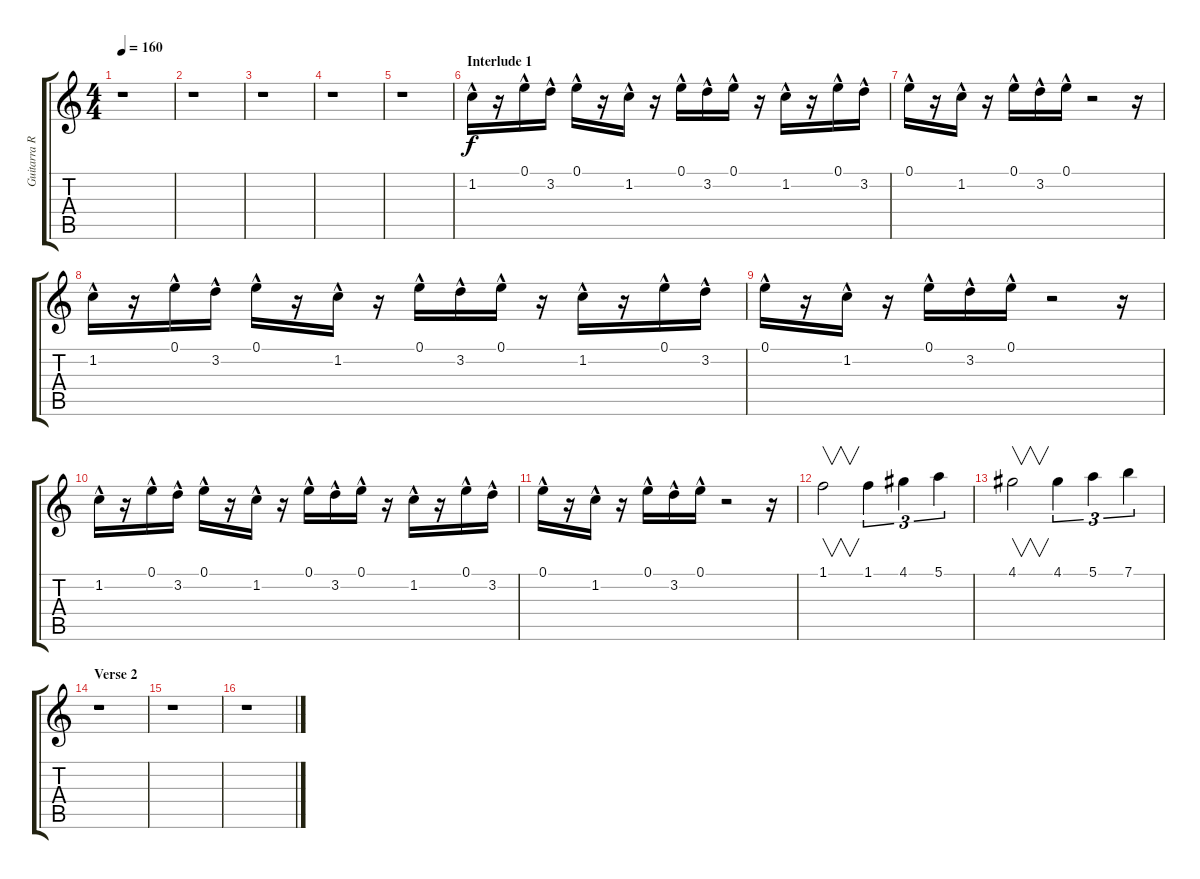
\track ("Guitarra Ritmica (Complemento)" "Guitarra R") {instrument overdrivenguitar}
\staff {score tabs}
\tuning (E4 B3 G3 D3 A2 E2) {hide}
\ts (4 4)
\tempo 160
\clef g2
\ks c
r.1{dy f} |
r.1 |
r.1 |
r.1 |
r.1 |
\section ("" "Interlude 1")
1.2{hac}.16 r.16 0.1{hac}.16 3.2{hac}.16 0.1{hac}.16 r.16 1.2{hac}.16 r.16 0.1{hac}.16 3.2{hac}.16 0.1{hac}.16 r.16 1.2{hac}.16 r.16 0.1{hac}.16 3.2{hac}.16 |
0.1{hac}.16 r.16 1.2{hac}.16 r.16 0.1{hac}.16 3.2{hac}.16 0.1{hac}.16 r.2 r.16 |
1.2{hac}.16 r.16 0.1{hac}.16 3.2{hac}.16 0.1{hac}.16 r.16 1.2{hac}.16 r.16 0.1{hac}.16 3.2{hac}.16 0.1{hac}.16 r.16 1.2{hac}.16 r.16 0.1{hac}.16 3.2{hac}.16 |
0.1{hac}.16 r.16 1.2{hac}.16 r.16 0.1{hac}.16 3.2{hac}.16 0.1{hac}.16 r.2 r.16 |
1.2{hac}.16 r.16 0.1{hac}.16 3.2{hac}.16 0.1{hac}.16 r.16 1.2{hac}.16 r.16 0.1{hac}.16 3.2{hac}.16 0.1{hac}.16 r.16 1.2{hac}.16 r.16 0.1{hac}.16 3.2{hac}.16 |
0.1{hac}.16 r.16 1.2{hac}.16 r.16 0.1{hac}.16 3.2{hac}.16 0.1{hac}.16 r.2 r.16 |
1.1.2{v volume 16} 1.1.4{tu (3 2)} 4.1.4{tu (3 2)} 5.1.4{tu (3 2)} |
4.1.2{v} 4.1.4{tu (3 2)} 5.1.4{tu (3 2)} 7.1.4{tu (3 2)} |
\section ("" "Verse 2")
r.1 |
r.1 |
r.1
